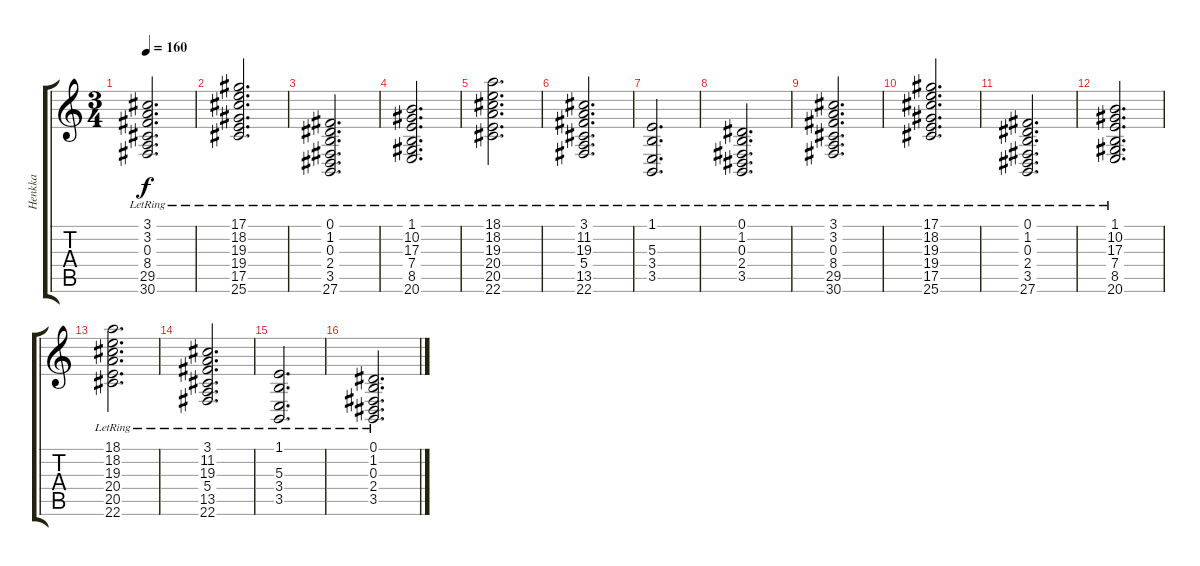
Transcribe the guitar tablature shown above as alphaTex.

\track ("Henkka" "Henkka") {instrument brightacousticpiano}
\staff {score tabs}
\tuning (Eb4 Bb3 Gb3 Db3 Ab2 Eb2) {hide}
\ts (3 4)
\tempo 160
\clef g2
\ks c
(3.1{lr} 3.2{lr} 0.3{lr} 8.4{lr} 29.5{lr} 30.6{lr}).2{d dy f} |
(17.1{lr} 18.2{lr} 19.3{lr} 19.4{lr} 17.5{lr} 25.6{lr}).2{d} |
(0.1{lr} 1.2{lr} 0.3{lr} 2.4{lr} 3.5{lr} 27.6{lr}).2{d} |
(1.1{lr} 10.2{lr} 17.3{lr} 7.4{lr} 8.5{lr} 20.6{lr}).2{d} |
(18.1{lr} 18.2{lr} 19.3{lr} 20.4{lr} 20.5{lr} 22.6{lr}).2{d} |
(3.1{lr} 11.2{lr} 19.3{lr} 5.4{lr} 13.5{lr} 22.6{lr}).2{d} |
(1.1{lr} 5.3{lr} 3.4{lr} 3.5{lr}).2{d} |
(0.1{lr} 1.2{lr} 0.3{lr} 2.4{lr} 3.5{lr}).2{d} |
(3.1{lr} 3.2{lr} 0.3{lr} 8.4{lr} 29.5{lr} 30.6{lr}).2{d} |
(17.1{lr} 18.2{lr} 19.3{lr} 19.4{lr} 17.5{lr} 25.6{lr}).2{d} |
(0.1{lr} 1.2{lr} 0.3{lr} 2.4{lr} 3.5{lr} 27.6{lr}).2{d} |
(1.1{lr} 10.2{lr} 17.3{lr} 7.4{lr} 8.5{lr} 20.6{lr}).2{d} |
(18.1{lr} 18.2{lr} 19.3{lr} 20.4{lr} 20.5{lr} 22.6{lr}).2{d} |
(3.1{lr} 11.2{lr} 19.3{lr} 5.4{lr} 13.5{lr} 22.6{lr}).2{d} |
(1.1{lr} 5.3{lr} 3.4{lr} 3.5{lr}).2{d} |
(0.1{lr} 1.2{lr} 0.3{lr} 2.4{lr} 3.5{lr}).2{d}
